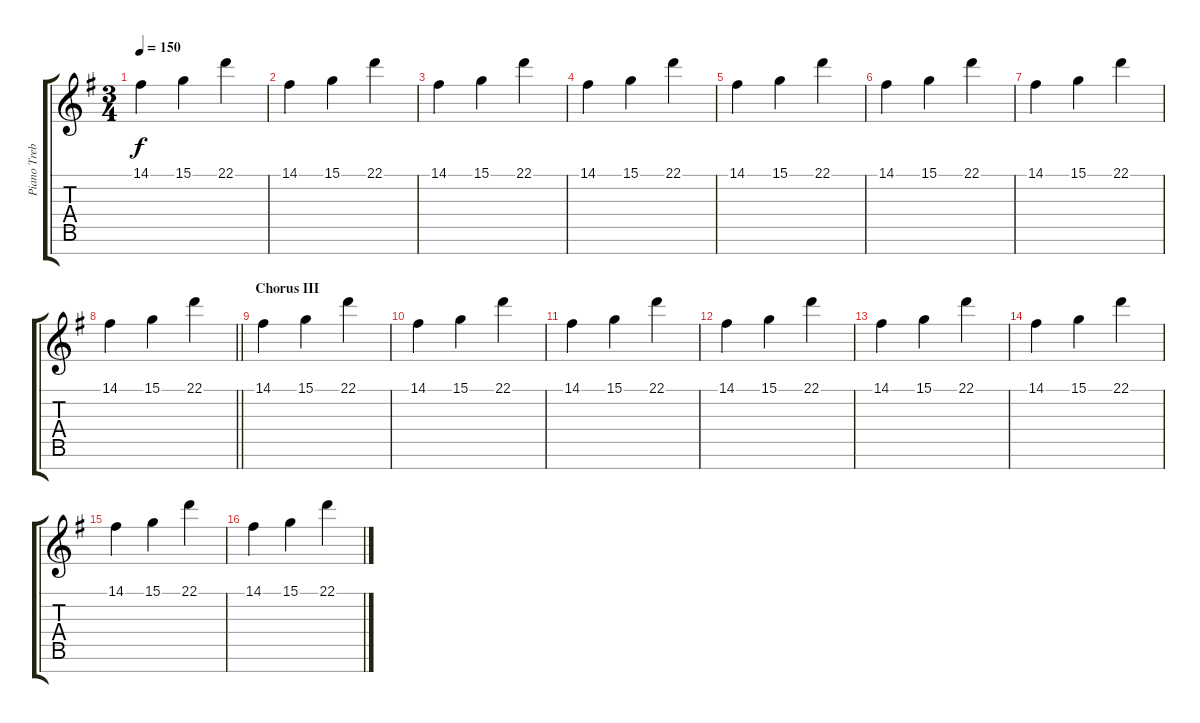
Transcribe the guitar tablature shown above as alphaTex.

\track ("Piano Treble" "Piano Treb") {instrument acousticgrandpiano}
\staff {score tabs}
\tuning (E4 B3 G3 D3 A2 E2 B1) {hide}
\ts (3 4)
\tempo 150
\clef g2
\ks g
14.1.4{dy f} 15.1.4 22.1.4 |
14.1.4 15.1.4 22.1.4 |
14.1.4 15.1.4 22.1.4 |
14.1.4 15.1.4 22.1.4 |
14.1.4 15.1.4 22.1.4 |
14.1.4 15.1.4 22.1.4 |
14.1.4 15.1.4 22.1.4 |
\barLineRight lightlight
14.1.4 15.1.4 22.1.4 |
\section ("" "Chorus III")
14.1.4 15.1.4 22.1.4 |
14.1.4 15.1.4 22.1.4 |
14.1.4 15.1.4 22.1.4 |
14.1.4 15.1.4 22.1.4 |
14.1.4 15.1.4 22.1.4 |
14.1.4 15.1.4 22.1.4 |
14.1.4 15.1.4 22.1.4 |
14.1.4 15.1.4 22.1.4
